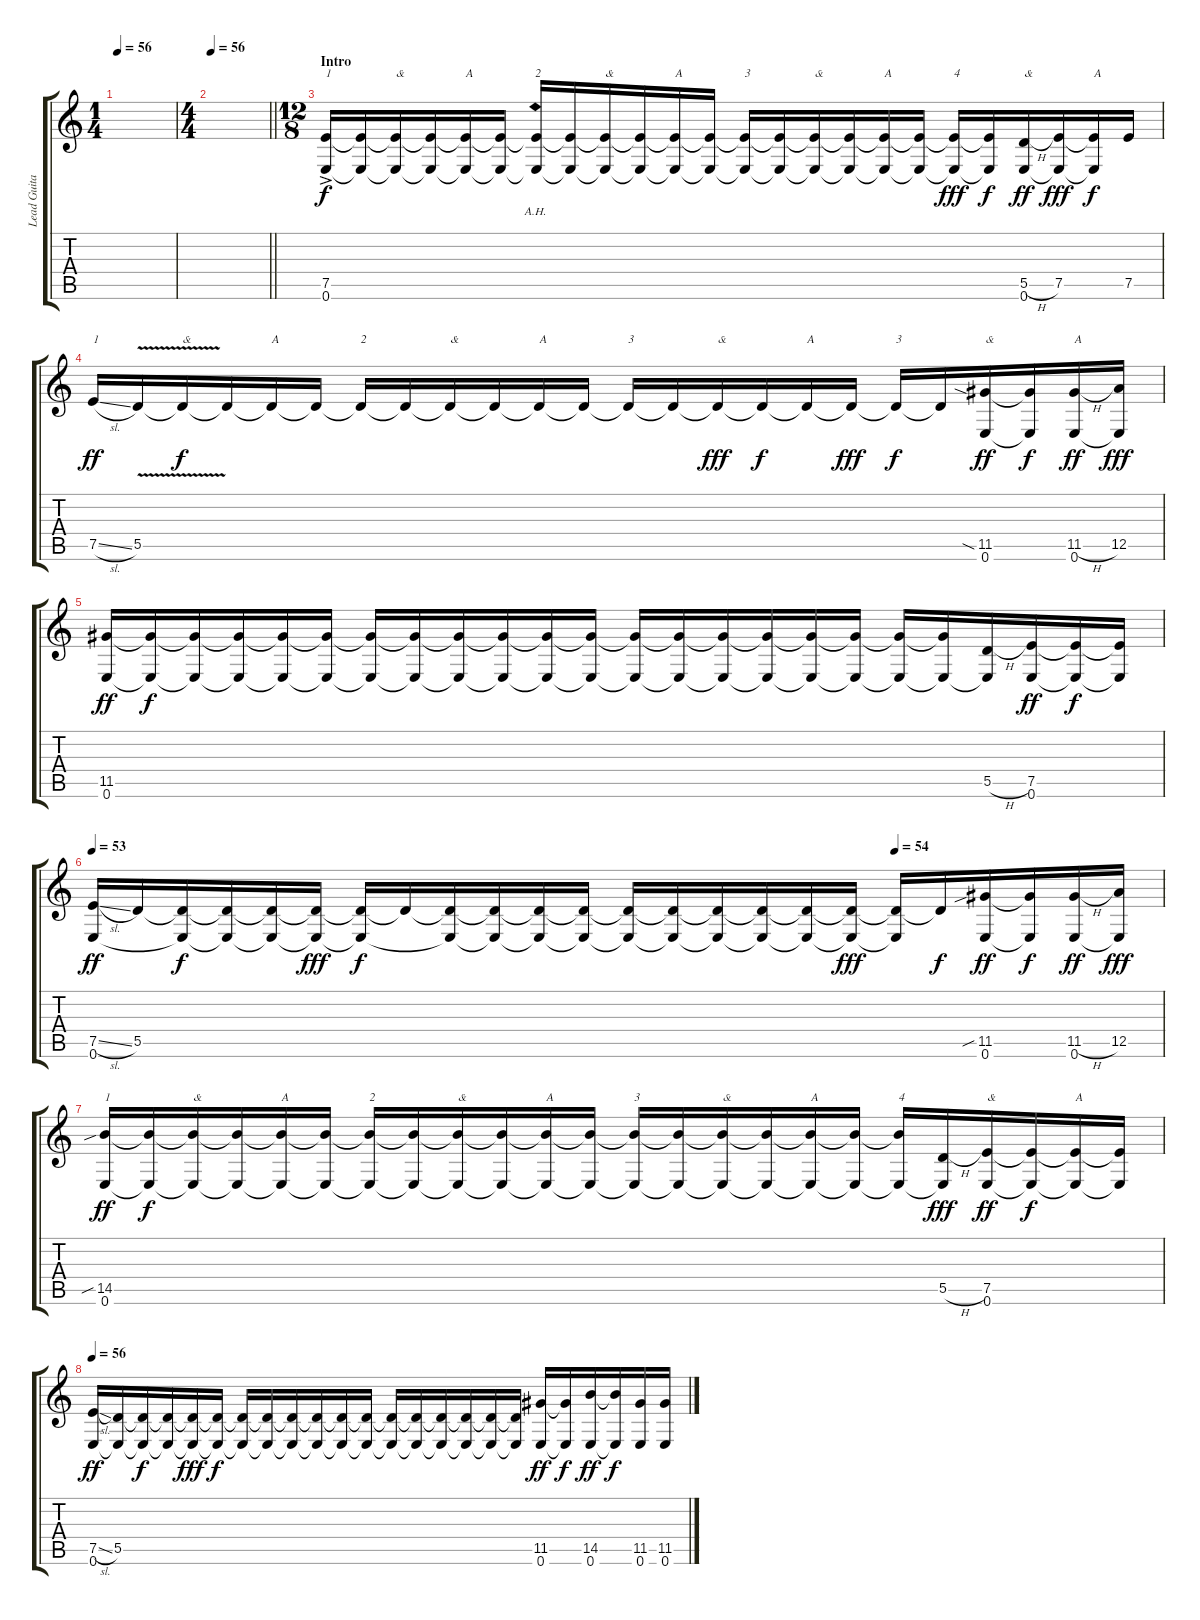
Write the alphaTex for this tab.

\track ("Lead Guitar" "Lead Guita") {instrument distortionguitar}
\staff {score tabs}
\tuning (E4 B3 G3 D3 A2 E2) {hide}
\ts (1 4)
\tempo 56
\clef g2
\ks c
|
\ts (4 4)
\tempo 56
\barLineRight lightlight
|
\ts (12 8)
\section ("" "Intro")
(7.5{ac} 0.6{ac}).16{txt "1"} (7.5{t} 0.6{t}).16{dy f} (7.5{t} 0.6{t}).16{txt "&"} (7.5{t} 0.6{t}).16 (7.5{t} 0.6{t}).16{txt "A"} (7.5{t} 0.6{t}).16 (7.5{ah 12 t} 0.6{t}).16{txt "2"} (7.5{t} 0.6{t}).16 (7.5{t} 0.6{t}).16{txt "&"} (7.5{t} 0.6{t}).16 (7.5{t} 0.6{t}).16{txt "A"} (7.5{t} 0.6{t}).16 (7.5{t} 0.6{t}).16{txt "3"} (7.5{t} 0.6{t}).16 (7.5{t} 0.6{t}).16{txt "&"} (7.5{t} 0.6{t}).16 (7.5{t} 0.6{t}).16{txt "A"} (7.5{t} 0.6{t}).16 (7.5{t} 0.6{t}).16{txt "4" dy fff} (7.5{t} 0.6{t}).16{dy f} (5.5{h} 0.6).16{txt "&" dy ff} (7.5 0.6{t}).16{dy fff} (7.5{t} 0.6{t}).16{txt "A" dy f} 7.5.16 |
7.5{sl}.16{txt "1" dy ff} 5.5{v}.16 5.5{t}.16{txt "&" dy f} 5.5{t}.16 5.5{t}.16{txt "A"} 5.5{t}.16 5.5{t}.16{txt "2"} 5.5{t}.16 5.5{t}.16{txt "&"} 5.5{t}.16 5.5{t}.16{txt "A"} 5.5{t}.16 5.5{t}.16{txt "3"} 5.5{t}.16 5.5{t}.16{txt "&" dy fff} 5.5{t}.16{dy f} 5.5{t}.16{txt "A"} 5.5{t}.16{dy fff} 5.5{t}.16{txt "3" dy f} 5.5{t}.16 (11.5{sia} 0.6).16{txt "&" dy ff} (11.5{t} 0.6{t}).16{dy f} (11.5{h} 0.6).16{txt "A" dy ff} (12.5 0.6{t}).16{dy fff} |
(11.5 0.6).16{dy ff} (11.5{t} 0.6{t}).16{dy f} (11.5{t} 0.6{t}).16 (11.5{t} 0.6{t}).16 (11.5{t} 0.6{t}).16 (11.5{t} 0.6{t}).16 (11.5{t} 0.6{t}).16 (11.5{t} 0.6{t}).16 (11.5{t} 0.6{t}).16 (11.5{t} 0.6{t}).16 (11.5{t} 0.6{t}).16 (11.5{t} 0.6{t}).16 (11.5{t} 0.6{t}).16 (11.5{t} 0.6{t}).16 (11.5{t} 0.6{t}).16 (11.5{t} 0.6{t}).16 (11.5{t} 0.6{t}).16 (11.5{t} 0.6{t}).16 (11.5{t} 0.6{t}).16 (11.5{t} 0.6{t}).16 (5.5{h} 0.6{t}).16 (7.5 0.6).16{dy ff} (7.5{t} 0.6{t}).16{dy f} (7.5{t} 0.6{t}).16 |
\tempo 53
\tempo (54 0.75)
(7.5{sl} 0.6).16{dy ff} 5.5.16 (5.5{t} 0.6{t}).16{dy f} (5.5{t} 0.6{t}).16 (5.5{t} 0.6{t}).16 (5.5{t} 0.6{t}).16{dy fff} (5.5{t} 0.6{t}).16{dy f} 5.5{t}.16 (5.5{t} 0.6{t}).16 (5.5{t} 0.6{t}).16 (5.5{t} 0.6{t}).16 (5.5{t} 0.6{t}).16 (5.5{t} 0.6{t}).16 (5.5{t} 0.6{t}).16 (5.5{t} 0.6{t}).16 (5.5{t} 0.6{t}).16 (5.5{t} 0.6{t}).16 (5.5{t} 0.6{t}).16{dy fff} (5.5{t} 0.6{t}).16 5.5{t}.16{dy f} (11.5{sib} 0.6).16{dy ff} (11.5{t} 0.6{t}).16{dy f} (11.5{h} 0.6).16{dy ff} (12.5 0.6{t}).16{dy fff} |
(14.5{sib} 0.6).16{txt "1" dy ff} (14.5{t} 0.6{t}).16{dy f} (14.5{t} 0.6{t}).16{txt "&"} (14.5{t} 0.6{t}).16 (14.5{t} 0.6{t}).16{txt "A"} (14.5{t} 0.6{t}).16 (14.5{t} 0.6{t}).16{txt "2"} (14.5{t} 0.6{t}).16 (14.5{t} 0.6{t}).16{txt "&"} (14.5{t} 0.6{t}).16 (14.5{t} 0.6{t}).16{txt "A"} (14.5{t} 0.6{t}).16 (14.5{t} 0.6{t}).16{txt "3"} (14.5{t} 0.6{t}).16 (14.5{t} 0.6{t}).16{txt "&"} (14.5{t} 0.6{t}).16 (14.5{t} 0.6{t}).16{txt "A"} (14.5{t} 0.6{t}).16 (14.5{t} 0.6{t}).16{txt "4"} (5.5{h} 0.6{t}).16{dy fff} (7.5 0.6).16{txt "&" dy ff} (7.5{t} 0.6{t}).16{dy f} (7.5{t} 0.6{t}).16{txt "A"} (7.5{t} 0.6{t}).16 |
\tempo 56
(7.5{sl} 0.6).16{dy ff} (5.5 0.6{t}).16 (5.5{t} 0.6{t}).16{dy f} (5.5{t} 0.6{t}).16 (5.5{t} 0.6{t}).16{dy fff} (5.5{t} 0.6{t}).16{dy f} (5.5{t} 0.6{t}).16 (5.5{t} 0.6{t}).16 (5.5{t} 0.6{t}).16 (5.5{t} 0.6{t}).16 (5.5{t} 0.6{t}).16 (5.5{t} 0.6{t}).16 (5.5{t} 0.6{t}).16 (5.5{t} 0.6{t}).16 (5.5{t} 0.6{t}).16 (5.5{t} 0.6{t}).16 (5.5{t} 0.6{t}).16 (5.5{t} 0.6{t}).16 (11.5 0.6).16{dy ff} (11.5{t} 0.6{t}).16{dy f} (14.5 0.6).16{dy ff} (14.5{t} 0.6{t}).16{dy f} (11.5 0.6).16 (11.5 0.6).16
